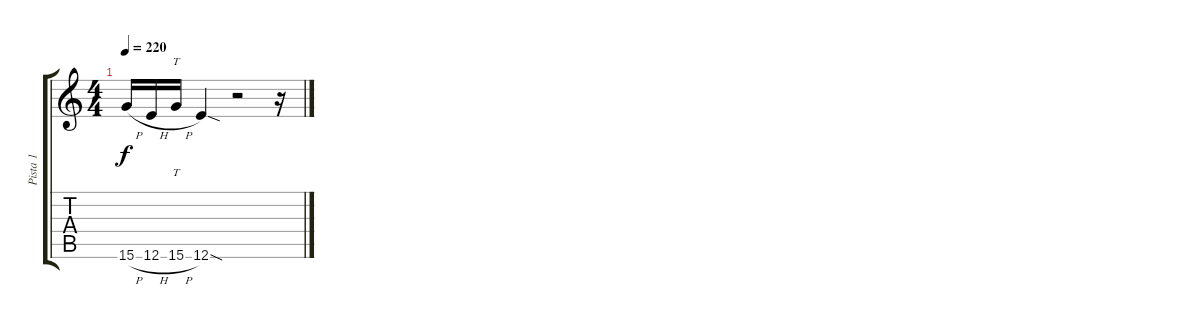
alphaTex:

\track ("Pista 1" "Pista 1") {instrument distortionguitar}
\staff {score tabs}
\tuning (E4 B3 G3 D3 A2 E2) {hide}
\ts (4 4)
\tempo 220
\clef g2
\ks c
15.6{h}.16{dy f} 12.6{h}.16 15.6{h}.16{tt} 12.6{sod}.4 r.2 r.16
